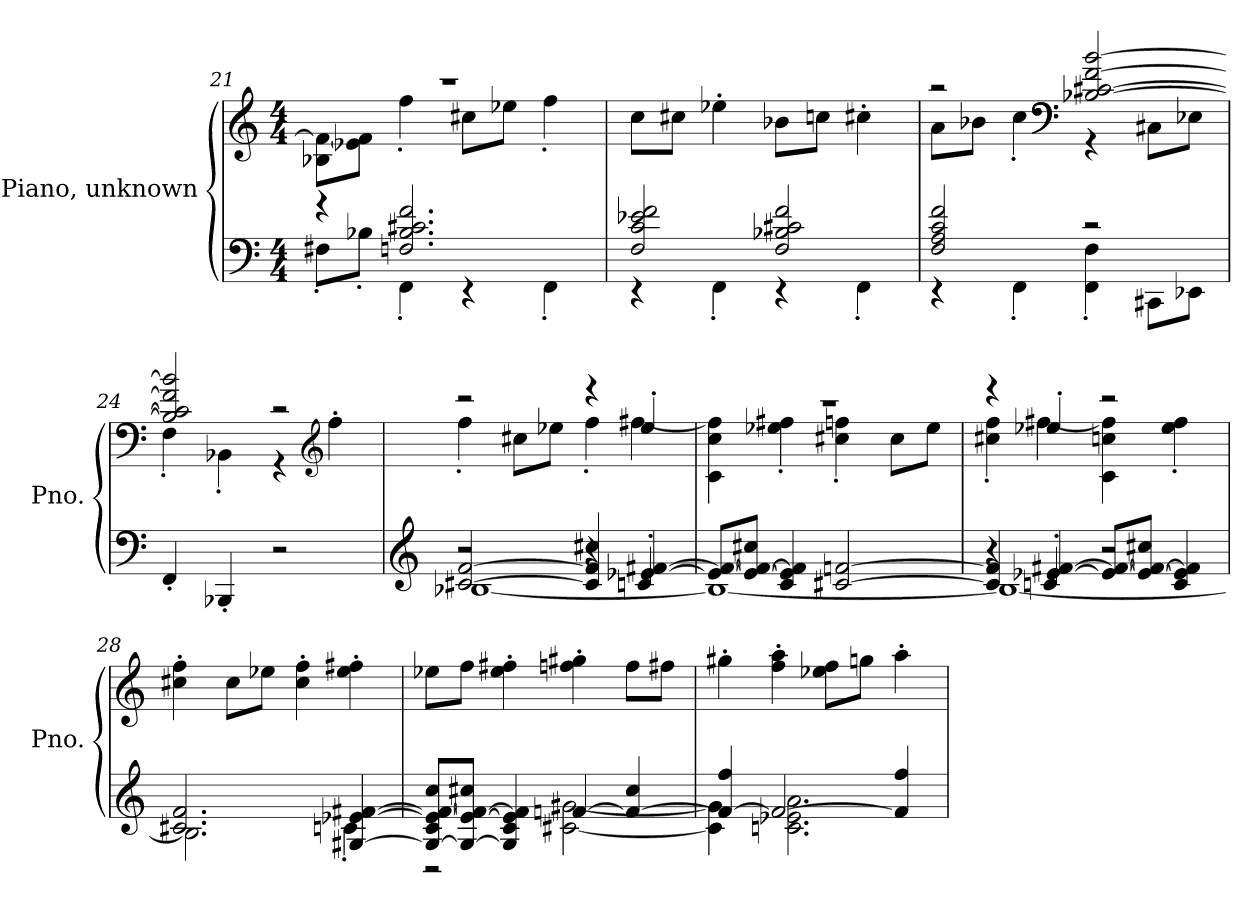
**kern	**kern
*part1	*part1
*staff2	*staff1
*I"Piano, unknown	*
*I'Pno.	*
*clefF4	*clefG2
*k[]	*k[]
*M4/4	*M4/4
=21	=21
*^	*^
4r	8F#X'\L	1r	8B-X\ 8f#\_L
.	8B-X'\J	.	8e-X\ 8f#\]J
2.Fn/ 2.B-/ 2.c#X/ 2.f/	4FF'\	.	4ff'\
.	4r	.	8cc#X\L
.	.	.	8ee-X\J
.	4FF'\	.	4ff'\
*	*	*v	*v
!!LO:LB:g=z
=22	=22	=22
2F/ 2c/ 2e-X/ 2f/	4r	8cc\L
.	.	8cc#X\J
.	4FF'\	4ee-X'\
2F/ 2B-X/ 2c#X/ 2f/	4r	8b-X\L
.	.	8ccn\J
.	4FF'\	4cc#X'\
=23	=23	=23
*	*	*^
2F/ 2A/ 2c/ 2f/	4r	2r	8a\L
.	.	.	8b-X\J
.	4FF'\	.	4cc'\
*	*	*clefF4	*
2r	4FF\' 4F\'	[2B-X/ [2c#X/ [2f/ [2b-/	4r
.	8CC#X\L	.	8C#X\L
.	8EE-X\J	.	8E-X\J
*v	*v	*	*
=24	=24	=24
4FF'/	2B-/] 2c#/] 2f/] 2b-/]	4F'\
4BBB-X'/	.	4BB-X'\
2r	2r	4r
*	*clefG2	*
.	.	4ff'\
!!LO:LB:g=z	!!
=25	=25	=25
*clefG2	*	*
*^	*	*
*	*^	*	*
[2c#X/ [2f/	[1B-X	2r	2r	4ff'\
.	.	.	.	8cc#X\L
.	.	.	.	8ee-X\J
4c#/] 4f/] 4cc#X/	.	4r	4r	4ff'\
[4e-X/ [4f#X/	.	4cn'/	4ee-'/	[4ff#X\
*	*v	*v	*	*
=26	=26	=26	=26
8e-/_ 8f#/_L	1B-_	1r	4c\ 4cc\ 4ff#\]
8e-/_ 8f#/_ 8cc#X/J	.	.	.
4c/ 4e-/] 4f#/]	.	.	4ee-X\' 4ff#X\'
[2c#X/ [2fn/	.	.	4cc#X\' 4ffn\'
.	.	.	8cc#\L
.	.	.	8ee-\J
=27	=27	=27	=27
*	*^	*	*
4c#/] 4f/]	1B-_	4r	4r	4cc#X\' 4ff\'
[4e-X/ [4f#X/	.	4cn'/	4ee-X'/	[4ff#X\
8e-/_ 8f#/_L	.	2r	2r	4c\ 4ccn\ 4ff#\]
8e-/_ 8f#/_ 8cc#X/J	.	.	.	.
4c/ 4e-/] 4f#/]	.	.	.	4ee-\' 4ff#\'
*	*v	*v	*	*
*	*	*v	*v
=28	=28	=28
2.c#X/ 2.f/	2.B-\]	4cc#X\' 4ff\'
.	.	8cc#\L
.	.	8ee-X\J
.	.	4cc#\' 4ff\'
[4G#X/ [4e-X/ [4f#X/	4cn'\	4ee-\' 4ff#X\'
!!LO:LB:g=z
=29	=29	=29
8G#/_ 8c/ 8e-/_ 8f#/_ 8cc/L	2r	8ee-X\L
8G#/_ 8e-/_ 8f#/_ 8cc#X/J	.	8ff\J
4G#/] 4c/ 4e-/] 4f#/]	.	4ee-\' 4ff#X\'
[4fn/	[2c#X\ [2g#X\	4ffn\' 4gg#X\'
4f/_ 4cc#/	.	8ff\L
.	.	8ff#X\J
=30	=30	=30
4f/_ 4ff/	4c#\] 4g#\]	4gg#X'\
2f/_	2.cn\ 2.e-X\ 2.a\	4ff\' 4aa\'
.	.	8ee-X\ 8ff\L
.	.	8ggn\J
4f/] 4ff/	.	4aa'\
*v	*v	*
=	=
*-	*-
